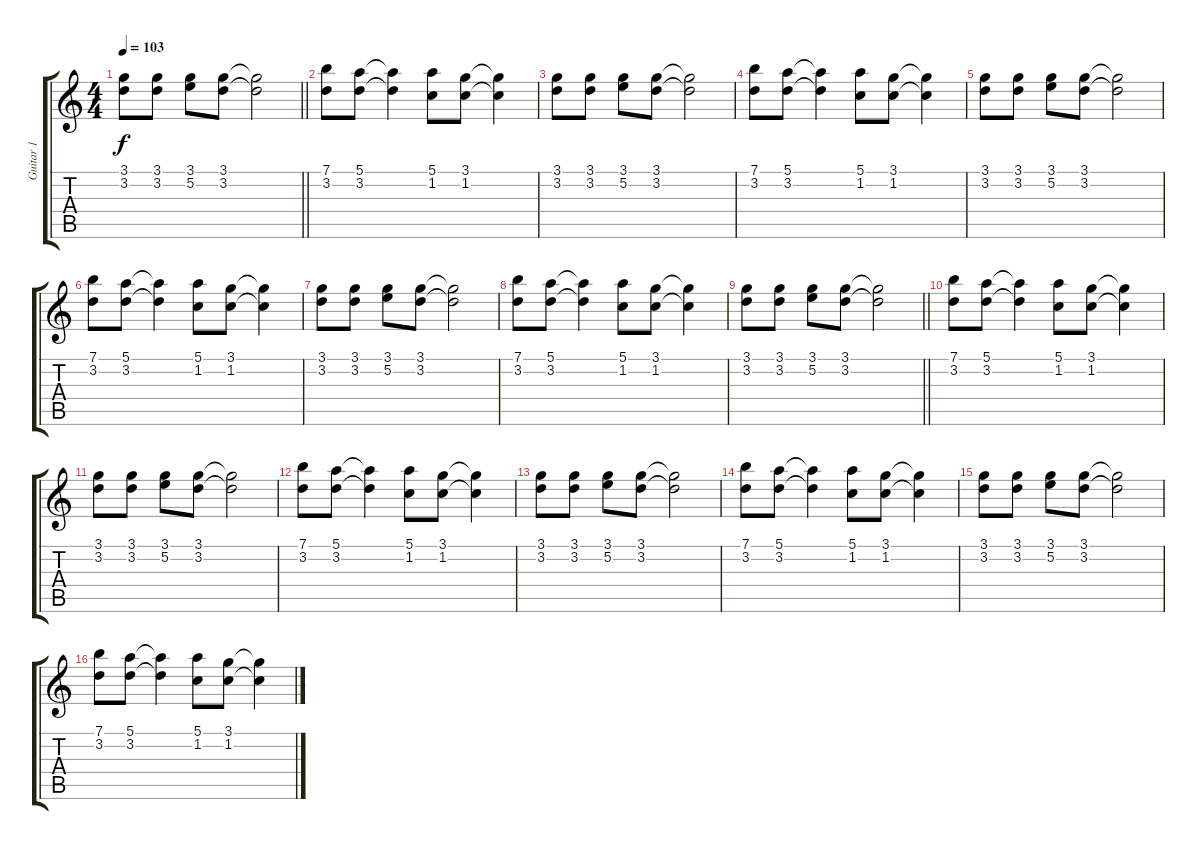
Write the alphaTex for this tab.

\track ("Guitar 1" "Guitar 1") {instrument acousticguitarsteel}
\staff {score tabs}
\tuning (E4 B3 G3 D3 A2 E2) {hide}
\ts (4 4)
\tempo 103
\clef g2
\barLineRight lightlight
\ks c
(3.1 3.2).8{dy f} (3.1 3.2).8 (3.1 5.2).8 (3.1 3.2).8 (3.1{t} 3.2{t}).2 |
(7.1 3.2).8 (5.1 3.2).8 (5.1{t} 3.2{t}).4 (5.1 1.2).8 (3.1 1.2).8 (3.1{t} 1.2{t}).4 |
(3.1 3.2).8 (3.1 3.2).8 (3.1 5.2).8 (3.1 3.2).8 (3.1{t} 3.2{t}).2 |
(7.1 3.2).8 (5.1 3.2).8 (5.1{t} 3.2{t}).4 (5.1 1.2).8 (3.1 1.2).8 (3.1{t} 1.2{t}).4 |
(3.1 3.2).8 (3.1 3.2).8 (3.1 5.2).8 (3.1 3.2).8 (3.1{t} 3.2{t}).2 |
(7.1 3.2).8 (5.1 3.2).8 (5.1{t} 3.2{t}).4 (5.1 1.2).8 (3.1 1.2).8 (3.1{t} 1.2{t}).4 |
(3.1 3.2).8 (3.1 3.2).8 (3.1 5.2).8 (3.1 3.2).8 (3.1{t} 3.2{t}).2 |
(7.1 3.2).8 (5.1 3.2).8 (5.1{t} 3.2{t}).4 (5.1 1.2).8 (3.1 1.2).8 (3.1{t} 1.2{t}).4 |
\barLineRight lightlight
(3.1 3.2).8 (3.1 3.2).8 (3.1 5.2).8 (3.1 3.2).8 (3.1{t} 3.2{t}).2 |
(7.1 3.2).8 (5.1 3.2).8 (5.1{t} 3.2{t}).4 (5.1 1.2).8 (3.1 1.2).8 (3.1{t} 1.2{t}).4 |
(3.1 3.2).8 (3.1 3.2).8 (3.1 5.2).8 (3.1 3.2).8 (3.1{t} 3.2{t}).2 |
(7.1 3.2).8 (5.1 3.2).8 (5.1{t} 3.2{t}).4 (5.1 1.2).8 (3.1 1.2).8 (3.1{t} 1.2{t}).4 |
(3.1 3.2).8 (3.1 3.2).8 (3.1 5.2).8 (3.1 3.2).8 (3.1{t} 3.2{t}).2 |
(7.1 3.2).8 (5.1 3.2).8 (5.1{t} 3.2{t}).4 (5.1 1.2).8 (3.1 1.2).8 (3.1{t} 1.2{t}).4 |
(3.1 3.2).8 (3.1 3.2).8 (3.1 5.2).8 (3.1 3.2).8 (3.1{t} 3.2{t}).2 |
(7.1 3.2).8 (5.1 3.2).8 (5.1{t} 3.2{t}).4 (5.1 1.2).8 (3.1 1.2).8 (3.1{t} 1.2{t}).4
